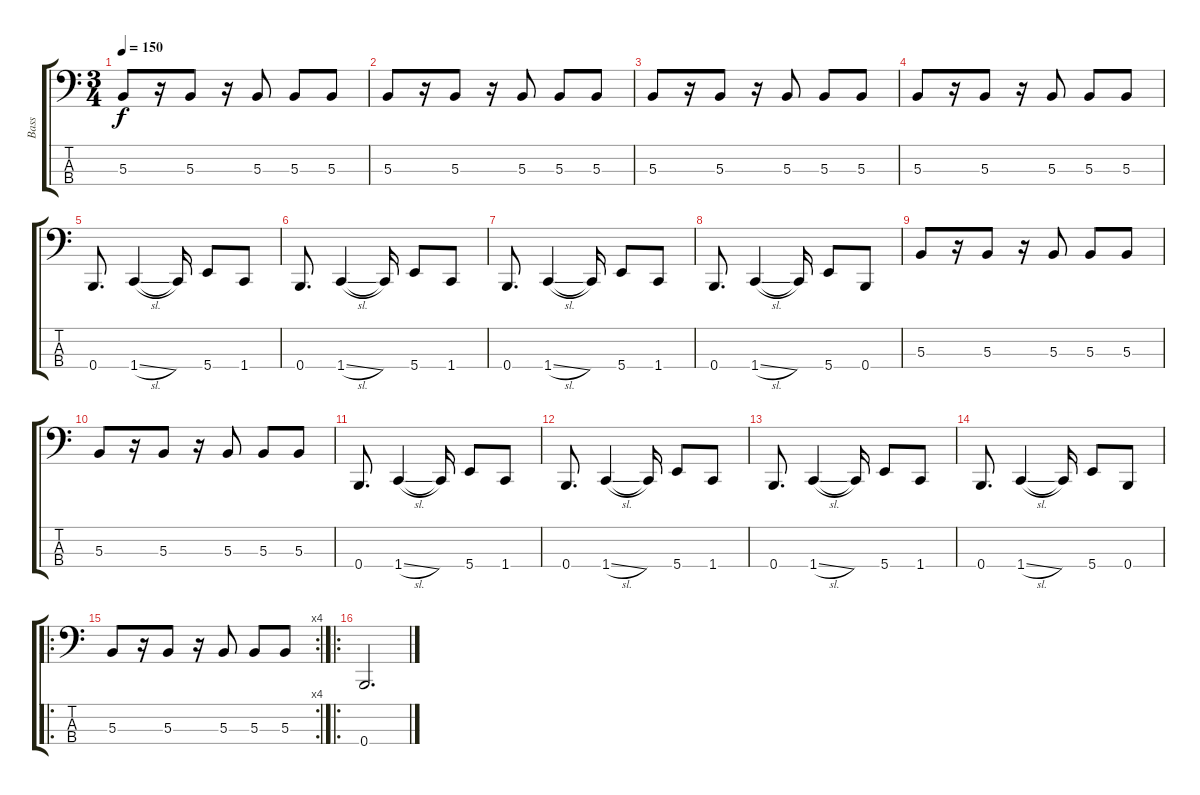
\track ("Bass" "Bass") {instrument electricbassfinger}
\staff {score tabs}
\tuning (E2 B1 Gb1 B0) {hide}
\ts (3 4)
\tempo 150
\clef f4
\ks c
5.3.8{dy f} r.16 5.3.8 r.16 5.3.8 5.3.8 5.3.8 |
5.3.8 r.16 5.3.8 r.16 5.3.8 5.3.8 5.3.8 |
5.3.8 r.16 5.3.8 r.16 5.3.8 5.3.8 5.3.8 |
5.3.8 r.16 5.3.8 r.16 5.3.8 5.3.8 5.3.8 |
0.4.8{d} 1.4{sl}.4 1.4{t}.16 5.4.8 1.4.8 |
0.4.8{d} 1.4{sl}.4 1.4{t}.16 5.4.8 1.4.8 |
0.4.8{d} 1.4{sl}.4 1.4{t}.16 5.4.8 1.4.8 |
0.4.8{d} 1.4{sl}.4 1.4{t}.16 5.4.8 0.4.8 |
5.3.8 r.16 5.3.8 r.16 5.3.8 5.3.8 5.3.8 |
5.3.8 r.16 5.3.8 r.16 5.3.8 5.3.8 5.3.8 |
0.4.8{d} 1.4{sl}.4 1.4{t}.16 5.4.8 1.4.8 |
0.4.8{d} 1.4{sl}.4 1.4{t}.16 5.4.8 1.4.8 |
0.4.8{d} 1.4{sl}.4 1.4{t}.16 5.4.8 1.4.8 |
0.4.8{d} 1.4{sl}.4 1.4{t}.16 5.4.8 0.4.8 |
\ro
\rc 4
5.3.8 r.16 5.3.8 r.16 5.3.8 5.3.8 5.3.8 |
\ro
0.4.2{d}
